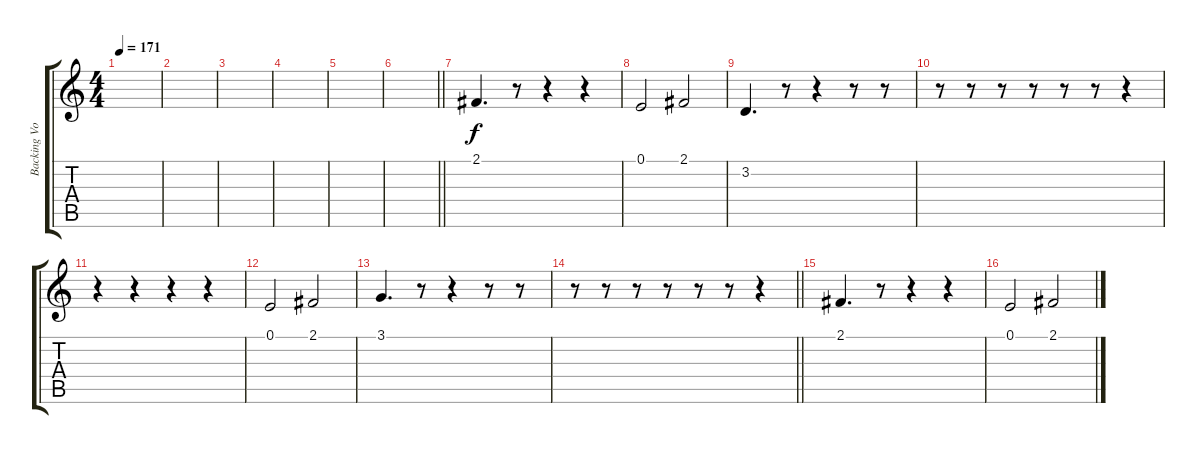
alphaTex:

\track ("Backing Vocals" "Backing Vo") {instrument bassoon}
\staff {score tabs}
\tuning (E4 B3 G3 D3 A2 E2) {hide}
\ts (4 4)
\tempo 171
\clef g2
\ks c
|
|
|
|
|
\barLineRight lightlight
|
2.1.4{d} r.8 r.4 r.4 |
0.1.2 2.1.2 |
3.2.4{d} r.8 r.4 r.8 r.8 |
r.8 r.8 r.8 r.8 r.8 r.8 r.4 |
r.4 r.4 r.4 r.4 |
0.1.2 2.1.2 |
3.1.4{d} r.8 r.4 r.8 r.8 |
\barLineRight lightlight
r.8 r.8 r.8 r.8 r.8 r.8 r.4 |
2.1.4{d} r.8 r.4 r.4 |
0.1.2 2.1.2
